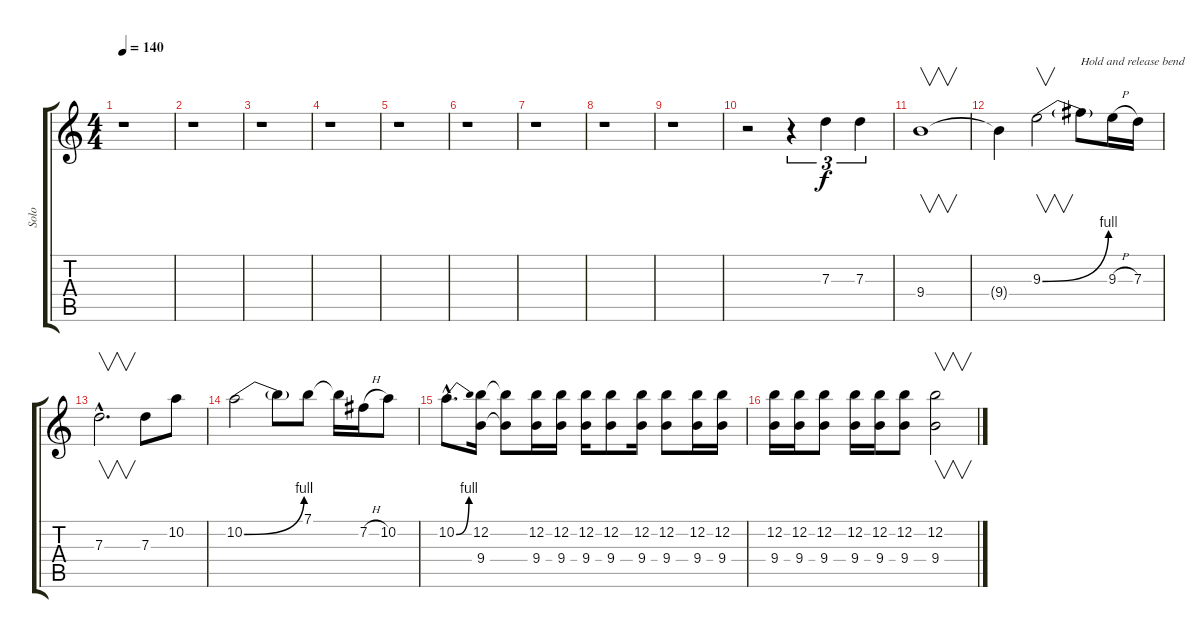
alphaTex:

\track ("Solo" "Solo") {instrument distortionguitar}
\staff {score tabs}
\tuning (E4 B3 G3 D3 A2 E2) {hide}
\ts (4 4)
\tempo 140
\clef g2
\ks c
r.1{dy f} |
r.1 |
r.1 |
r.1 |
r.1 |
r.1 |
r.1 |
r.1 |
r.1 |
r.2 r.4{tu (3 2)} 7.3.4{tu (3 2)} 7.3.4{tu (3 2)} |
9.4.1{v} |
9.4{t}.4 9.3{be (bend 0 0 60 4)}.2{v} 9.3{t}.8{txt "Hold and release bend"} 9.3{h}.16 7.3.16 |
7.3{hac}.2{v d} 7.3.8 10.2.8 |
10.2{be (bend 0 0 60 4)}.2 10.2{t}.8 7.1.8 7.1{t}.16 7.2{h}.16 10.2.8 |
10.2{be (bend 0 0 60 4) hac}.8{d} (12.2 9.4).16 (12.2{t} 9.4{t}).8 (12.2 9.4).16 (12.2 9.4).16 (12.2 9.4).16 (12.2 9.4).8 (12.2 9.4).16 (12.2 9.4).8 (12.2 9.4).16 (12.2 9.4).16 |
(12.2 9.4).16 (12.2 9.4).16 (12.2 9.4).8 (12.2 9.4).16 (12.2 9.4).16 (12.2 9.4).8 (12.2 9.4).2{v}
